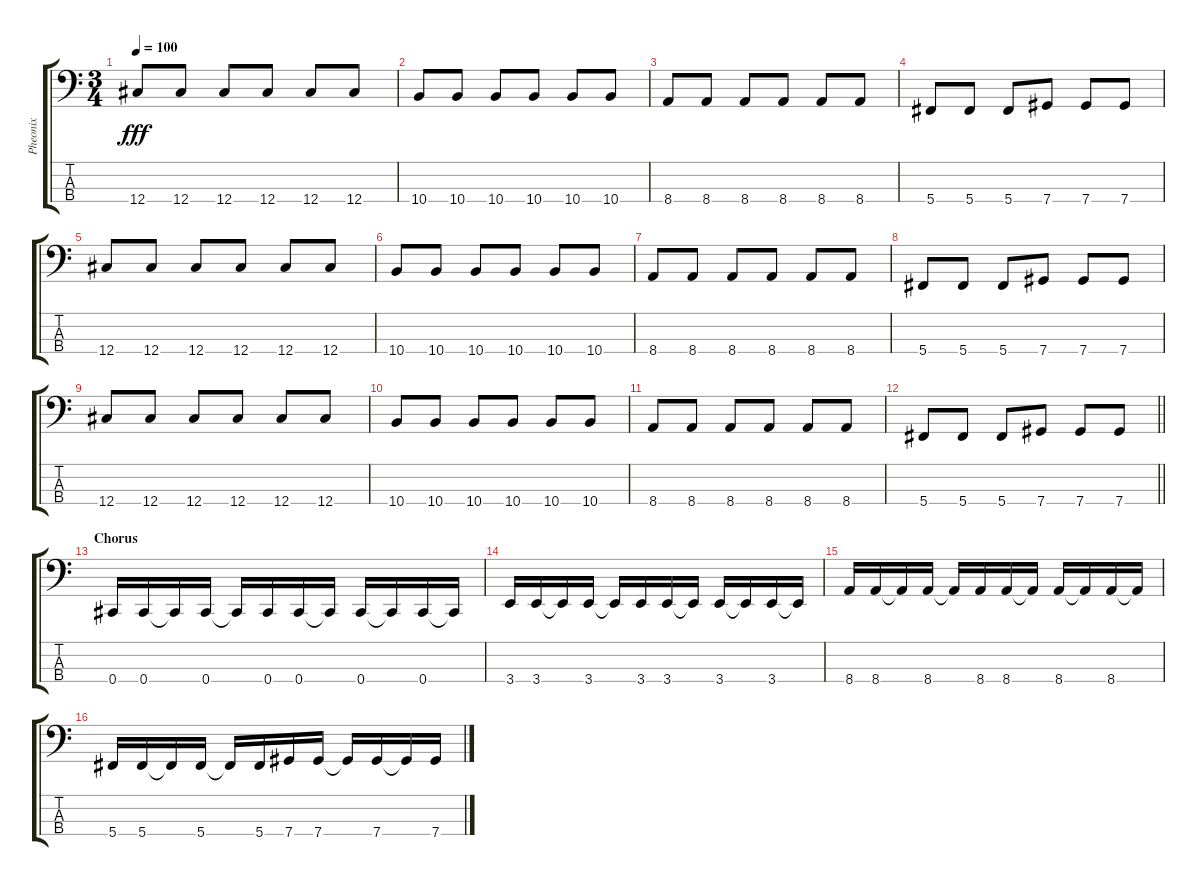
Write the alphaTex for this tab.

\track ("Pheonix" "Pheonix") {instrument electricbasspick}
\staff {score tabs}
\tuning (Gb2 Db2 Ab1 Db1) {hide}
\ts (3 4)
\tempo 100
\clef f4
\ks c
12.4.8{dy fff} 12.4.8 12.4.8 12.4.8 12.4.8 12.4.8 |
10.4.8 10.4.8 10.4.8 10.4.8 10.4.8 10.4.8 |
8.4.8 8.4.8 8.4.8 8.4.8 8.4.8 8.4.8 |
5.4.8 5.4.8 5.4.8 7.4.8 7.4.8 7.4.8 |
12.4.8 12.4.8 12.4.8 12.4.8 12.4.8 12.4.8 |
10.4.8 10.4.8 10.4.8 10.4.8 10.4.8 10.4.8 |
8.4.8 8.4.8 8.4.8 8.4.8 8.4.8 8.4.8 |
5.4.8 5.4.8 5.4.8 7.4.8 7.4.8 7.4.8 |
12.4.8 12.4.8 12.4.8 12.4.8 12.4.8 12.4.8 |
10.4.8 10.4.8 10.4.8 10.4.8 10.4.8 10.4.8 |
8.4.8 8.4.8 8.4.8 8.4.8 8.4.8 8.4.8 |
\barLineRight lightlight
5.4.8 5.4.8 5.4.8 7.4.8 7.4.8 7.4.8 |
\section ("" "Chorus")
0.4.16 0.4.16 0.4{t}.16 0.4.16 0.4{t}.16 0.4.16 0.4.16 0.4{t}.16 0.4.16 0.4{t}.16 0.4.16 0.4{t}.16 |
3.4.16 3.4.16 3.4{t}.16 3.4.16 3.4{t}.16 3.4.16 3.4.16 3.4{t}.16 3.4.16 3.4{t}.16 3.4.16 3.4{t}.16 |
8.4.16 8.4.16 8.4{t}.16 8.4.16 8.4{t}.16 8.4.16 8.4.16 8.4{t}.16 8.4.16 8.4{t}.16 8.4.16 8.4{t}.16 |
5.4.16 5.4.16 5.4{t}.16 5.4.16 5.4{t}.16 5.4.16 7.4.16 7.4.16 7.4{t}.16 7.4.16 7.4{t}.16 7.4.16
